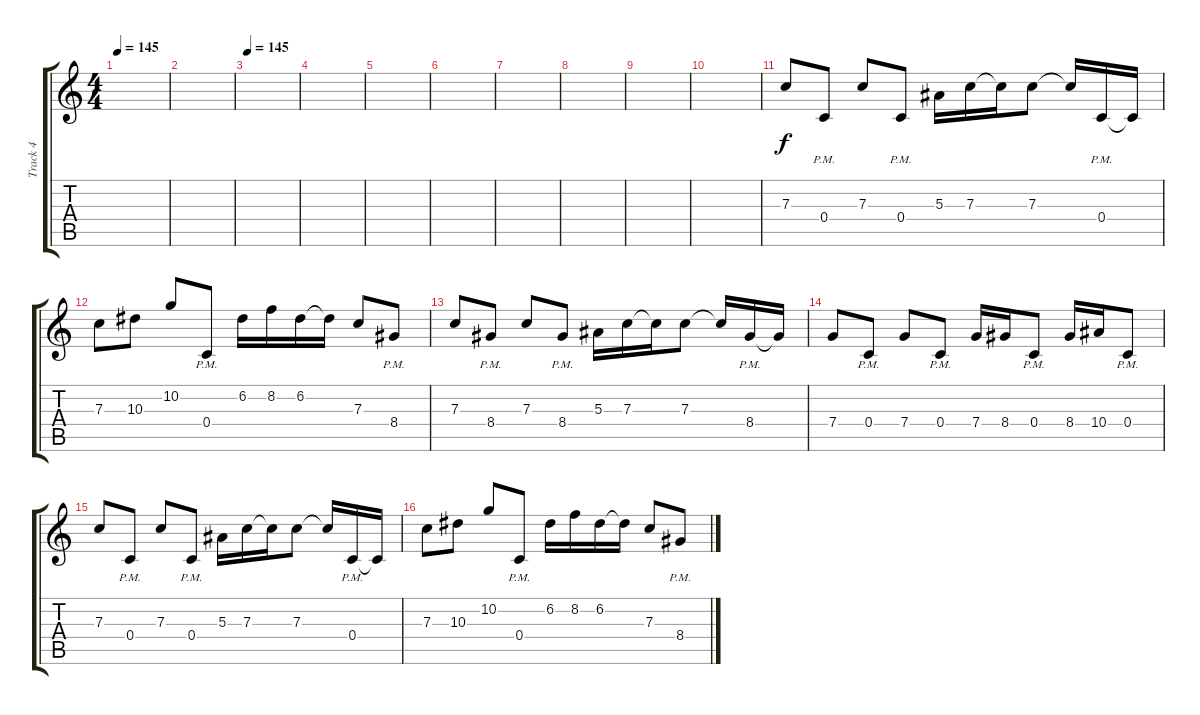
\track ("Track 4" "Track 4") {instrument overdrivenguitar}
\staff {score tabs}
\tuning (D4 A3 F3 C3 G2 C2) {hide}
\ts (4 4)
\tempo 145
\clef g2
\ks c
|
|
\tempo 145
|
|
|
|
|
|
|
|
7.3.8 0.4{pm}.8 7.3.8 0.4{pm}.8 5.3.16 7.3.16 7.3{t}.16 7.3.8 7.3{t}.16 0.4{pm}.16 0.4{t}.16 |
7.3.8 10.3.8 10.2.8 0.4{pm}.8 6.2.16 8.2.16 6.2.16 6.2{t}.16 7.3.8 8.4{pm}.8 |
7.3.8 8.4{pm}.8 7.3.8 8.4{pm}.8 5.3.16 7.3.16 7.3{t}.16 7.3.8 7.3{t}.16 8.4{pm}.16 8.4{t}.16 |
7.4.8 0.4{pm}.8 7.4.8 0.4{pm}.8 7.4.16 8.4.16 0.4{pm}.8 8.4.16 10.4.16 0.4{pm}.8 |
7.3.8 0.4{pm}.8 7.3.8 0.4{pm}.8 5.3.16 7.3.16 7.3{t}.16 7.3.8 7.3{t}.16 0.4{pm}.16 0.4{t}.16 |
7.3.8 10.3.8 10.2.8 0.4{pm}.8 6.2.16 8.2.16 6.2.16 6.2{t}.16 7.3.8 8.4{pm}.8
